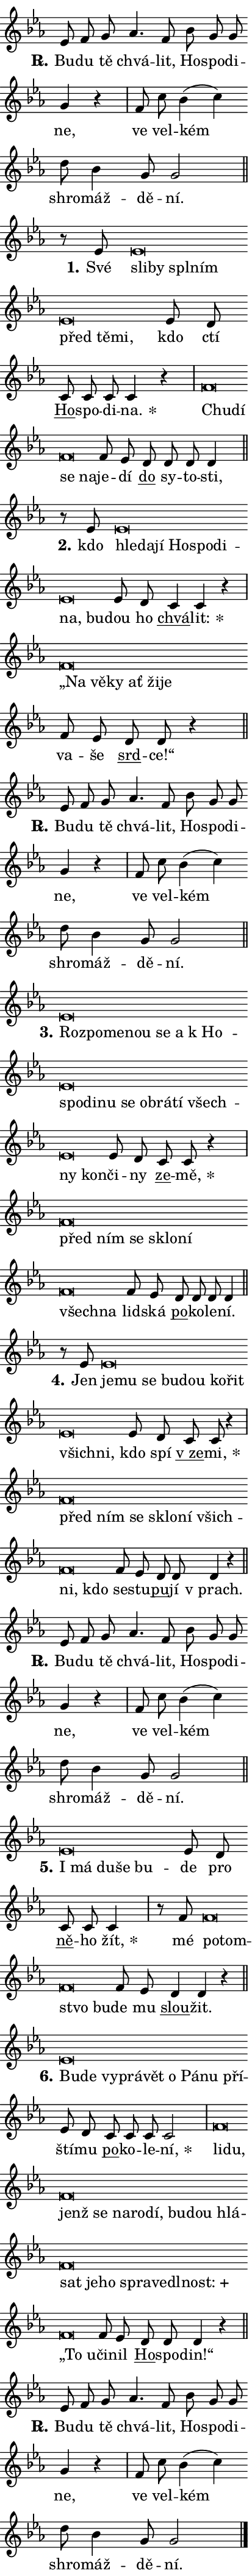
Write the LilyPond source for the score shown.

\version "2.24.0"
\header { tagline = "" }
\paper {
  indent = 0\cm
  top-margin = 0\cm
  right-margin = 0.13\cm % to fit lyric hyphens
  bottom-margin = 0\cm
  left-margin = 0\cm
  paper-width = 7\cm
  page-breaking = #ly:one-page-breaking
  system-system-spacing.basic-distance = #11
  score-system-spacing.basic-distance = #11
  ragged-last = ##f
}


%% Author: Thomas Morley
%% https://lists.gnu.org/archive/html/lilypond-user/2020-05/msg00002.html
#(define (line-position grob)
"Returns position of @var[grob} in current system:
   @code{'start}, if at first time-step
   @code{'end}, if at last time-step
   @code{'middle} otherwise
"
  (let* ((col (ly:item-get-column grob))
         (ln (ly:grob-object col 'left-neighbor))
         (rn (ly:grob-object col 'right-neighbor))
         (col-to-check-left (if (ly:grob? ln) ln col))
         (col-to-check-right (if (ly:grob? rn) rn col))
         (break-dir-left
           (and
             (ly:grob-property col-to-check-left 'non-musical #f)
             (ly:item-break-dir col-to-check-left)))
         (break-dir-right
           (and
             (ly:grob-property col-to-check-right 'non-musical #f)
             (ly:item-break-dir col-to-check-right))))
        (cond ((eqv? 1 break-dir-left) 'start)
              ((eqv? -1 break-dir-right) 'end)
              (else 'middle))))

#(define (tranparent-at-line-position vctor)
  (lambda (grob)
  "Relying on @code{line-position} select the relevant enry from @var{vctor}.
Used to determine transparency,"
    (case (line-position grob)
      ((end) (not (vector-ref vctor 0)))
      ((middle) (not (vector-ref vctor 1)))
      ((start) (not (vector-ref vctor 2))))))

noteHeadBreakVisibility =
#(define-music-function (break-visibility)(vector?)
"Makes @code{NoteHead}s transparent relying on @var{break-visibility}"
#{
  \override NoteHead.transparent =
    #(tranparent-at-line-position break-visibility)
#})

#(define delete-ledgers-for-transparent-note-heads
  (lambda (grob)
    "Reads whether a @code{NoteHead} is transparent.
If so this @code{NoteHead} is removed from @code{'note-heads} from
@var{grob}, which is supposed to be @code{LedgerLineSpanner}.
As a result ledgers are not printed for this @code{NoteHead}"
    (let* ((nhds-array (ly:grob-object grob 'note-heads))
           (nhds-list
             (if (ly:grob-array? nhds-array)
                 (ly:grob-array->list nhds-array)
                 '()))
           ;; Relies on the transparent-property being done before
           ;; Staff.LedgerLineSpanner.after-line-breaking is executed.
           ;; This is fragile ...
           (to-keep
             (remove
               (lambda (nhd)
                 (ly:grob-property nhd 'transparent #f))
               nhds-list)))
      ;; TODO find a better method to iterate over grob-arrays, similiar
      ;; to filter/remove etc for lists
      ;; For now rebuilt from scratch
      (set! (ly:grob-object grob 'note-heads)  '())
      (for-each
        (lambda (nhd)
          (ly:pointer-group-interface::add-grob grob 'note-heads nhd))
        to-keep))))

squashNotes = {
  \override NoteHead.X-extent = #'(-0.2 . 0.2)
  \override NoteHead.Y-extent = #'(-0.75 . 0)
  \override NoteHead.stencil =
    #(lambda (grob)
       (let ((pos (ly:grob-property grob 'staff-position)))
         (begin
           (if (< pos -7) (display "ERROR: Lower brevis then expected\n") (display "OK: Expected brevis position\n"))
           (if (<= pos -6) ly:text-interface::print ly:note-head::print))))
}
unSquashNotes = {
  \revert NoteHead.X-extent
  \revert NoteHead.Y-extent
  \revert NoteHead.stencil
}

hideNotes = \noteHeadBreakVisibility #begin-of-line-visible
unHideNotes = \noteHeadBreakVisibility #all-visible

% work-around for resetting accidentals
% https://lilypond.org/doc/v2.23/Documentation/notation/displaying-rhythms#unmetered-music
cadenzaMeasure = {
  \cadenzaOff
  \partial 1024 s1024
  \cadenzaOn
}

#(define-markup-command (accent layout props text) (markup?)
  "Underline accented syllable"
  (interpret-markup layout props
    #{\markup \override #'(offset . 4.3) \underline { #text }#}))

responsum = \markup \concat {
  "R" \hspace #-1.05 \path #0.1 #'((moveto 0 0.07) (lineto 0.9 0.8)) \hspace #0.05 "."
}

spaceSize = #0.6828661417322834 % exact space size for TeX Gyre Schola

\layout {
  \context {
    \Staff
    \remove "Time_signature_engraver"
    \override LedgerLineSpanner.after-line-breaking = #delete-ledgers-for-transparent-note-heads
  }
  \context {
    \Lyrics {
      \override LyricSpace.minimum-distance = \spaceSize
      \override LyricText.font-name = #"TeX Gyre Schola"
      \override LyricText.font-size = 1
      \override StanzaNumber.font-name = #"TeX Gyre Schola Bold"
      \override StanzaNumber.font-size = 1
    }
  }
  \context {
    \Score 
    \override NoteHead.text =
      #(lambda (grob) 
        (let ((pos (ly:grob-property grob 'staff-position)))
          #{\markup {
            \combine
              \halign #-0.55 \raise #(if (= pos -6) 0 0.5) \override #'(thickness . 2) \draw-line #'(3.2 . 0)
              \musicglyph "noteheads.sM1"
          }#}))
  }
}

% magnetic-lyrics.ily
%
%   written by
%     Jean Abou Samra <jean@abou-samra.fr>
%     Werner Lemberg <wl@gnu.org>
%
%   adapted by
%     Jiri Hon <jiri.hon@gmail.com>
%
% Version 2022-Apr-15

% https://www.mail-archive.com/lilypond-user@gnu.org/msg149350.html

#(define (Left_hyphen_pointer_engraver context)
   "Collect syllable-hyphen-syllable occurrences in lyrics and store
them in properties.  This engraver only looks to the left.  For
example, if the lyrics input is @code{foo -- bar}, it does the
following.

@itemize @bullet
@item
Set the @code{text} property of the @code{LyricHyphen} grob between
@q{foo} and @q{bar} to @code{foo}.

@item
Set the @code{left-hyphen} property of the @code{LyricText} grob with
text @q{foo} to the @code{LyricHyphen} grob between @q{foo} and
@q{bar}.
@end itemize

Use this auxiliary engraver in combination with the
@code{lyric-@/text::@/apply-@/magnetic-@/offset!} hook."
   (let ((hyphen #f)
         (text #f))
     (make-engraver
      (acknowledgers
       ((lyric-syllable-interface engraver grob source-engraver)
        (set! text grob)))
      (end-acknowledgers
       ((lyric-hyphen-interface engraver grob source-engraver)
        ;(when (not (grob::has-interface grob 'lyric-space-interface))
          (set! hyphen grob)));)
      ((stop-translation-timestep engraver)
       (when (and text hyphen)
         (ly:grob-set-object! text 'left-hyphen hyphen))
       (set! text #f)
       (set! hyphen #f)))))

#(define (lyric-text::apply-magnetic-offset! grob)
   "If the space between two syllables is less than the value in
property @code{LyricText@/.details@/.squash-threshold}, move the right
syllable to the left so that it gets concatenated with the left
syllable.

Use this function as a hook for
@code{LyricText@/.after-@/line-@/breaking} if the
@code{Left_@/hyphen_@/pointer_@/engraver} is active."
   (let ((hyphen (ly:grob-object grob 'left-hyphen #f)))
     (when hyphen
       (let ((left-text (ly:spanner-bound hyphen LEFT)))
         (when (grob::has-interface left-text 'lyric-syllable-interface)
           (let* ((common (ly:grob-common-refpoint grob left-text X))
                  (this-x-ext (ly:grob-extent grob common X))
                  (left-x-ext
                   (begin
                     ;; Trigger magnetism for left-text.
                     (ly:grob-property left-text 'after-line-breaking)
                     (ly:grob-extent left-text common X)))
                  ;; `delta` is the gap width between two syllables.
                  (delta (- (interval-start this-x-ext)
                            (interval-end left-x-ext)))
                  (details (ly:grob-property grob 'details))
                  (threshold (assoc-get 'squash-threshold details 0.2)))
             (when (< delta threshold)
               (let* (;; We have to manipulate the input text so that
                      ;; ligatures crossing syllable boundaries are not
                      ;; disabled.  For languages based on the Latin
                      ;; script this is essentially a beautification.
                      ;; However, for non-Western scripts it can be a
                      ;; necessity.
                      (lt (ly:grob-property left-text 'text))
                      (rt (ly:grob-property grob 'text))
                      (is-space (grob::has-interface hyphen 'lyric-space-interface))
                      (space (if is-space " " ""))
                      (extra-delta (if is-space spaceSize 0))
                      ;; Append new syllable.
                      (ltrt-space (if (and (string? lt) (string? rt))
                                (string-append lt space rt)
                                (make-concat-markup (list lt space rt))))
                      ;; Right-align `ltrt` to the right side.
                      (ltrt-space-markup (grob-interpret-markup
                               grob
                               (make-translate-markup
                                (cons (interval-length this-x-ext) 0)
                                (make-right-align-markup ltrt-space)))))
                 (begin
                   ;; Don't print `left-text`.
                   (ly:grob-set-property! left-text 'stencil #f)
                   ;; Set text and stencil (which holds all collected
                   ;; syllables so far) and shift it to the left.
                   (ly:grob-set-property! grob 'text ltrt-space)
                   (ly:grob-set-property! grob 'stencil ltrt-space-markup)
                   (ly:grob-translate-axis! grob (- (- delta extra-delta)) X))))))))))


#(define (lyric-hyphen::displace-bounds-first grob)
   ;; Make very sure this callback isn't triggered too early.
   (let ((left (ly:spanner-bound grob LEFT))
         (right (ly:spanner-bound grob RIGHT)))
     (ly:grob-property left 'after-line-breaking)
     (ly:grob-property right 'after-line-breaking)
     (ly:lyric-hyphen::print grob)))

squashThreshold = #0.4

\layout {
  \context {
    \Lyrics
    \consists #Left_hyphen_pointer_engraver
    \override LyricText.after-line-breaking =
      #lyric-text::apply-magnetic-offset!
    \override LyricHyphen.stencil = #lyric-hyphen::displace-bounds-first
    \override LyricText.details.squash-threshold = \squashThreshold
    \override LyricHyphen.minimum-distance = 0
    \override LyricHyphen.minimum-length = \squashThreshold
  }
}

squashText = \override LyricText.details.squash-threshold = 9999
unSquashText = \override LyricText.details.squash-threshold = \squashThreshold

leftText = \override LyricText.self-alignment-X = #LEFT
unLeftText = \revert LyricText.self-alignment-X

starOffset = #(lambda (grob) 
                (let ((x_offset (ly:self-alignment-interface::aligned-on-x-parent grob)))
                  (if (= x_offset 0) 0 (+ x_offset 1.2))))

star = #(define-music-function (syllable)(string?)
"Append star separator at the end of a syllable"
#{
  \once \override LyricText.X-offset = #starOffset
  \lyricmode { \markup {
    #syllable
    \override #'((font-name . "TeX Gyre Schola Bold")) \hspace #0.2 \lower #0.65 \larger "*"
  } }
#})

starAccent = #(define-music-function (syllable)(string?)
"Append star separator at the end of a syllable and make accent"
#{
  \once \override LyricText.X-offset = #starOffset
  \lyricmode { \markup {
    \accent #syllable
    \override #'((font-name . "TeX Gyre Schola Bold")) \hspace #0.2 \lower #0.65 \larger "*"
  } }
#})

breath = #(define-music-function (syllable)(string?)
"Append breathing indicator at the end of a syllable"
#{
  \lyricmode { \markup { #syllable "+" } }
#})

optionalBreath = #(define-music-function (syllable)(string?)
"Append optional breathing indicator at the end of a syllable"
#{
  \lyricmode { \markup { #syllable "(+)" } }
#})


\score {
    <<
        \new Voice = "melody" { \cadenzaOn \key es \major \relative { es'8 f g as4. f8 \bar "" bes g g \bar "" g4 r \cadenzaMeasure \bar "|" f8 c' \bar "" bes4( c) \bar "" d8 bes4 g8 g2 \cadenzaMeasure \bar "||" \break } }
        \new Lyrics \lyricsto "melody" { \lyricmode { \set stanza = \responsum
Bu -- du tě chvá -- lit, Ho -- spo -- di -- ne, ve vel -- kém shro -- máž -- dě -- ní. } }
    >>
    \layout {}
}

\score {
    <<
        \new Voice = "melody" { \cadenzaOn \key es \major \relative { r8 es'8 \squashNotes es\breve*1/16 \hideNotes \breve*1/16 \bar "" \breve*1/16 \bar "" \breve*1/16 \bar "" \breve*1/16 \bar "" \breve*1/16 \breve*1/16 \bar "" \unHideNotes \unSquashNotes es8 d \bar "" c c c c4 r \cadenzaMeasure \bar "|" \squashNotes f\breve*1/16 \hideNotes \breve*1/16 \bar "" \breve*1/16 \breve*1/16 \bar "" \unHideNotes \unSquashNotes f8 es \bar "" d d d d4 \cadenzaMeasure \bar "||" \break } }
        \new Lyrics \lyricsto "melody" { \lyricmode { \set stanza = "1."
Své \leftText sli -- \squashText by spl -- ním před tě -- mi, \unLeftText \unSquashText kdo ctí \markup \accent Ho -- spo -- di -- \star na. \leftText Chu -- \squashText dí se na -- \unLeftText \unSquashText je -- dí \markup \accent do sy -- to -- sti, } }
    >>
    \layout {}
}

\score {
    <<
        \new Voice = "melody" { \cadenzaOn \key es \major \relative { r8 es'8 \squashNotes es\breve*1/16 \hideNotes \breve*1/16 \bar "" \breve*1/16 \bar "" \breve*1/16 \bar "" \breve*1/16 \bar "" \breve*1/16 \bar "" \breve*1/16 \breve*1/16 \bar "" \unHideNotes \unSquashNotes es8 d \bar "" c4 c r \cadenzaMeasure \bar "|" \squashNotes f\breve*1/16 \hideNotes \breve*1/16 \bar "" \breve*1/16 \bar "" \breve*1/16 \bar "" \breve*1/16 \breve*1/16 \bar "" \unHideNotes \unSquashNotes f8 es \bar "" d8 d r4 \cadenzaMeasure \bar "||" \break } }
        \new Lyrics \lyricsto "melody" { \lyricmode { \set stanza = "2."
kdo \leftText hle -- \squashText da -- jí Ho -- spo -- di -- na, bu -- \unLeftText \unSquashText dou ho \markup \accent chvá -- \star lit: \leftText „Na \squashText vě -- ky ať ži -- je \unLeftText \unSquashText va -- še \markup \accent srd -- ce!“ } }
    >>
    \layout {}
}

\score {
    <<
        \new Voice = "melody" { \cadenzaOn \key es \major \relative { es'8 f g as4. f8 \bar "" bes g g \bar "" g4 r \cadenzaMeasure \bar "|" f8 c' \bar "" bes4( c) \bar "" d8 bes4 g8 g2 \cadenzaMeasure \bar "||" \break } }
        \new Lyrics \lyricsto "melody" { \lyricmode { \set stanza = \responsum
Bu -- du tě chvá -- lit, Ho -- spo -- di -- ne, ve vel -- kém shro -- máž -- dě -- ní. } }
    >>
    \layout {}
}

\score {
    <<
        \new Voice = "melody" { \cadenzaOn \key es \major \relative { \squashNotes es'\breve*1/16 \hideNotes \breve*1/16 \bar "" \breve*1/16 \bar "" \breve*1/16 \bar "" \breve*1/16 \bar "" \breve*1/16 \bar "" \breve*1/16 \bar "" \breve*1/16 \bar "" \breve*1/16 \bar "" \breve*1/16 \bar "" \breve*1/16 \bar "" \breve*1/16 \bar "" \breve*1/16 \bar "" \breve*1/16 \bar "" \breve*1/16 \bar "" \breve*1/16 \breve*1/16 \bar "" \unHideNotes \unSquashNotes es8 d \bar "" c8 c r4 \cadenzaMeasure \bar "|" \squashNotes f\breve*1/16 \hideNotes \breve*1/16 \bar "" \breve*1/16 \bar "" \breve*1/16 \bar "" \breve*1/16 \bar "" \breve*1/16 \breve*1/16 \bar "" \unHideNotes \unSquashNotes f8 es \bar "" d d d d4 \cadenzaMeasure \bar "||" \break } }
        \new Lyrics \lyricsto "melody" { \lyricmode { \set stanza = "3."
\leftText Roz -- \squashText po -- me -- nou se a "k Ho" -- spo -- di -- nu se ob -- rá -- tí všech -- ny kon -- \unLeftText \unSquashText či -- ny \markup \accent ze -- \star mě, \leftText před \squashText ním se sklo -- ní všech -- na \unLeftText \unSquashText lid -- ská \markup \accent po -- ko -- le -- ní. } }
    >>
    \layout {}
}

\score {
    <<
        \new Voice = "melody" { \cadenzaOn \key es \major \relative { r8 es'8 \squashNotes es\breve*1/16 \hideNotes \breve*1/16 \bar "" \breve*1/16 \bar "" \breve*1/16 \bar "" \breve*1/16 \bar "" \breve*1/16 \bar "" \breve*1/16 \bar "" \breve*1/16 \breve*1/16 \bar "" \unHideNotes \unSquashNotes es8 d \bar "" c8 c r4 \cadenzaMeasure \bar "|" \squashNotes f\breve*1/16 \hideNotes \breve*1/16 \bar "" \breve*1/16 \bar "" \breve*1/16 \bar "" \breve*1/16 \bar "" \breve*1/16 \bar "" \breve*1/16 \breve*1/16 \bar "" \unHideNotes \unSquashNotes f8 es \bar "" d d d4 r \cadenzaMeasure \bar "||" \break } }
        \new Lyrics \lyricsto "melody" { \lyricmode { \set stanza = "4."
Jen \leftText je -- \squashText mu se bu -- dou ko -- řit všich -- ni, \unLeftText \unSquashText kdo spí \markup \accent "v ze" -- \star mi, \leftText před \squashText ním se sklo -- ní všich -- ni, kdo \unLeftText \unSquashText se -- stu -- \markup \accent pu -- jí "v prach." } }
    >>
    \layout {}
}

\score {
    <<
        \new Voice = "melody" { \cadenzaOn \key es \major \relative { es'8 f g as4. f8 \bar "" bes g g \bar "" g4 r \cadenzaMeasure \bar "|" f8 c' \bar "" bes4( c) \bar "" d8 bes4 g8 g2 \cadenzaMeasure \bar "||" \break } }
        \new Lyrics \lyricsto "melody" { \lyricmode { \set stanza = \responsum
Bu -- du tě chvá -- lit, Ho -- spo -- di -- ne, ve vel -- kém shro -- máž -- dě -- ní. } }
    >>
    \layout {}
}

\score {
    <<
        \new Voice = "melody" { \cadenzaOn \key es \major \relative { \squashNotes es'\breve*1/16 \hideNotes \breve*1/16 \bar "" \breve*1/16 \bar "" \breve*1/16 \breve*1/16 \bar "" \unHideNotes \unSquashNotes es8 d \bar "" c c c4 \cadenzaMeasure \bar "|" r8 f8 \squashNotes f\breve*1/16 \hideNotes \breve*1/16 \bar "" \breve*1/16 \breve*1/16 \bar "" \unHideNotes \unSquashNotes f8 es \bar "" d4 d r \cadenzaMeasure \bar "||" \break } }
        \new Lyrics \lyricsto "melody" { \lyricmode { \set stanza = "5."
\leftText I \squashText má du -- še bu -- \unLeftText \unSquashText de pro \markup \accent ně -- ho \star žít, mé \leftText po -- \squashText tom -- stvo bu -- \unLeftText \unSquashText de mu \markup \accent slou -- žit. } }
    >>
    \layout {}
}

\score {
    <<
        \new Voice = "melody" { \cadenzaOn \key es \major \relative { \squashNotes es'\breve*1/16 \hideNotes \breve*1/16 \bar "" \breve*1/16 \bar "" \breve*1/16 \bar "" \breve*1/16 \bar "" \breve*1/16 \bar "" \breve*1/16 \bar "" \breve*1/16 \breve*1/16 \bar "" \unHideNotes \unSquashNotes es8 d \bar "" c c c c2 \cadenzaMeasure \bar "|" \squashNotes f\breve*1/16 \hideNotes \breve*1/16 \bar "" \breve*1/16 \bar "" \breve*1/16 \bar "" \breve*1/16 \bar "" \breve*1/16 \bar "" \breve*1/16 \bar "" \breve*1/16 \bar "" \breve*1/16 \bar "" \breve*1/16 \bar "" \breve*1/16 \bar "" \breve*1/16 \bar "" \breve*1/16 \bar "" \breve*1/16 \bar "" \breve*1/16 \bar "" \breve*1/16 \bar "" \breve*1/16 \bar "" \breve*1/16 \breve*1/16 \bar "" \unHideNotes \unSquashNotes f8 es \bar "" d d d4 r \cadenzaMeasure \bar "||" \break } }
        \new Lyrics \lyricsto "melody" { \lyricmode { \set stanza = "6."
\leftText Bu -- \squashText de vy -- prá -- vět o Pá -- nu pří -- \unLeftText \unSquashText ští -- mu \markup \accent po -- ko -- le -- \star ní, \leftText li -- \squashText du, jenž se na -- ro -- dí, bu -- dou hlá -- sat je -- ho spra -- ve -- dl -- \breath "nost:" „To u -- \unLeftText \unSquashText či -- nil \markup \accent Ho -- spo -- din!“ } }
    >>
    \layout {}
}

\score {
    <<
        \new Voice = "melody" { \cadenzaOn \key es \major \relative { es'8 f g as4. f8 \bar "" bes g g \bar "" g4 r \cadenzaMeasure \bar "|" f8 c' \bar "" bes4( c) \bar "" d8 bes4 g8 g2 \cadenzaMeasure \bar "||" \break } \bar "|." }
        \new Lyrics \lyricsto "melody" { \lyricmode { \set stanza = \responsum
Bu -- du tě chvá -- lit, Ho -- spo -- di -- ne, ve vel -- kém shro -- máž -- dě -- ní. } }
    >>
    \layout {}
}
